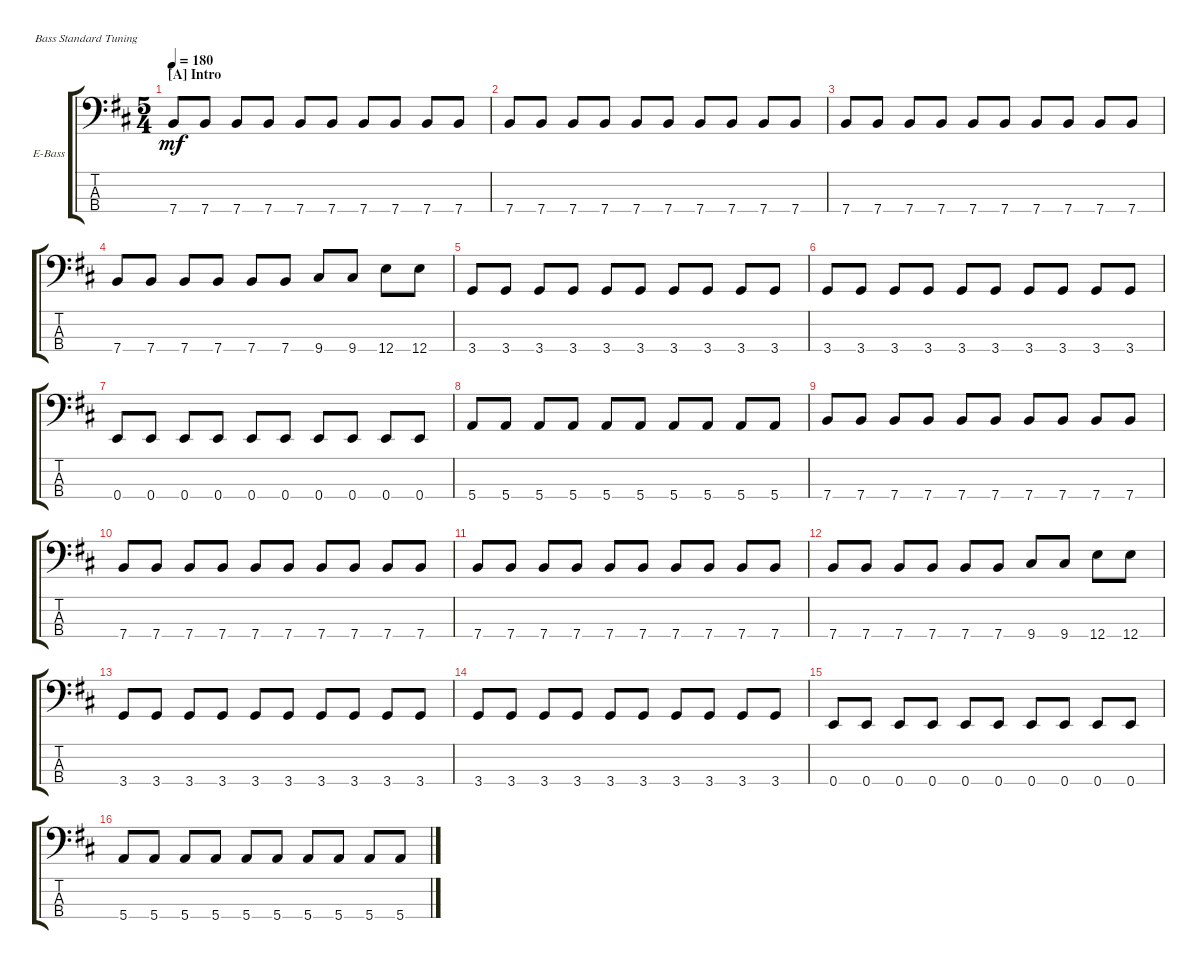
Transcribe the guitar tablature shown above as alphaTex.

\defaultSystemsLayout 4
\bracketExtendMode groupsimilarinstruments
\firstSystemTrackNameOrientation horizontal
\otherSystemsTrackNameOrientation horizontal
\track ("Electric Bass" "E-Bass") {instrument electricbassfinger}
\staff {score tabs}
\tuning (G2 D2 A1 E1)
\ts (5 4)
\section ("A" "Intro")
\tempo 180
\clef f4
\ks bminor
7.4.8{dy mf instrument electricbassfinger} 7.4.8 7.4.8 7.4.8 7.4.8 7.4.8 7.4.8 7.4.8 7.4.8 7.4.8 |
7.4.8 7.4.8 7.4.8 7.4.8 7.4.8 7.4.8 7.4.8 7.4.8 7.4.8 7.4.8 |
7.4.8 7.4.8 7.4.8 7.4.8 7.4.8 7.4.8 7.4.8 7.4.8 7.4.8 7.4.8 |
7.4.8 7.4.8 7.4.8 7.4.8 7.4.8 7.4.8 9.4.8 9.4.8 12.4.8 12.4.8 |
3.4.8 3.4.8 3.4.8 3.4.8 3.4.8 3.4.8 3.4.8 3.4.8 3.4.8 3.4.8 |
3.4.8 3.4.8 3.4.8 3.4.8 3.4.8 3.4.8 3.4.8 3.4.8 3.4.8 3.4.8 |
0.4.8 0.4.8 0.4.8 0.4.8 0.4.8 0.4.8 0.4.8 0.4.8 0.4.8 0.4.8 |
5.4.8 5.4.8 5.4.8 5.4.8 5.4.8 5.4.8 5.4.8 5.4.8 5.4.8 5.4.8 |
7.4.8 7.4.8 7.4.8 7.4.8 7.4.8 7.4.8 7.4.8 7.4.8 7.4.8 7.4.8 |
7.4.8 7.4.8 7.4.8 7.4.8 7.4.8 7.4.8 7.4.8 7.4.8 7.4.8 7.4.8 |
7.4.8 7.4.8 7.4.8 7.4.8 7.4.8 7.4.8 7.4.8 7.4.8 7.4.8 7.4.8 |
7.4.8 7.4.8 7.4.8 7.4.8 7.4.8 7.4.8 9.4.8 9.4.8 12.4.8 12.4.8 |
3.4.8 3.4.8 3.4.8 3.4.8 3.4.8 3.4.8 3.4.8 3.4.8 3.4.8 3.4.8 |
3.4.8 3.4.8 3.4.8 3.4.8 3.4.8 3.4.8 3.4.8 3.4.8 3.4.8 3.4.8 |
0.4.8 0.4.8 0.4.8 0.4.8 0.4.8 0.4.8 0.4.8 0.4.8 0.4.8 0.4.8 |
5.4.8 5.4.8 5.4.8 5.4.8 5.4.8 5.4.8 5.4.8 5.4.8 5.4.8 5.4.8
